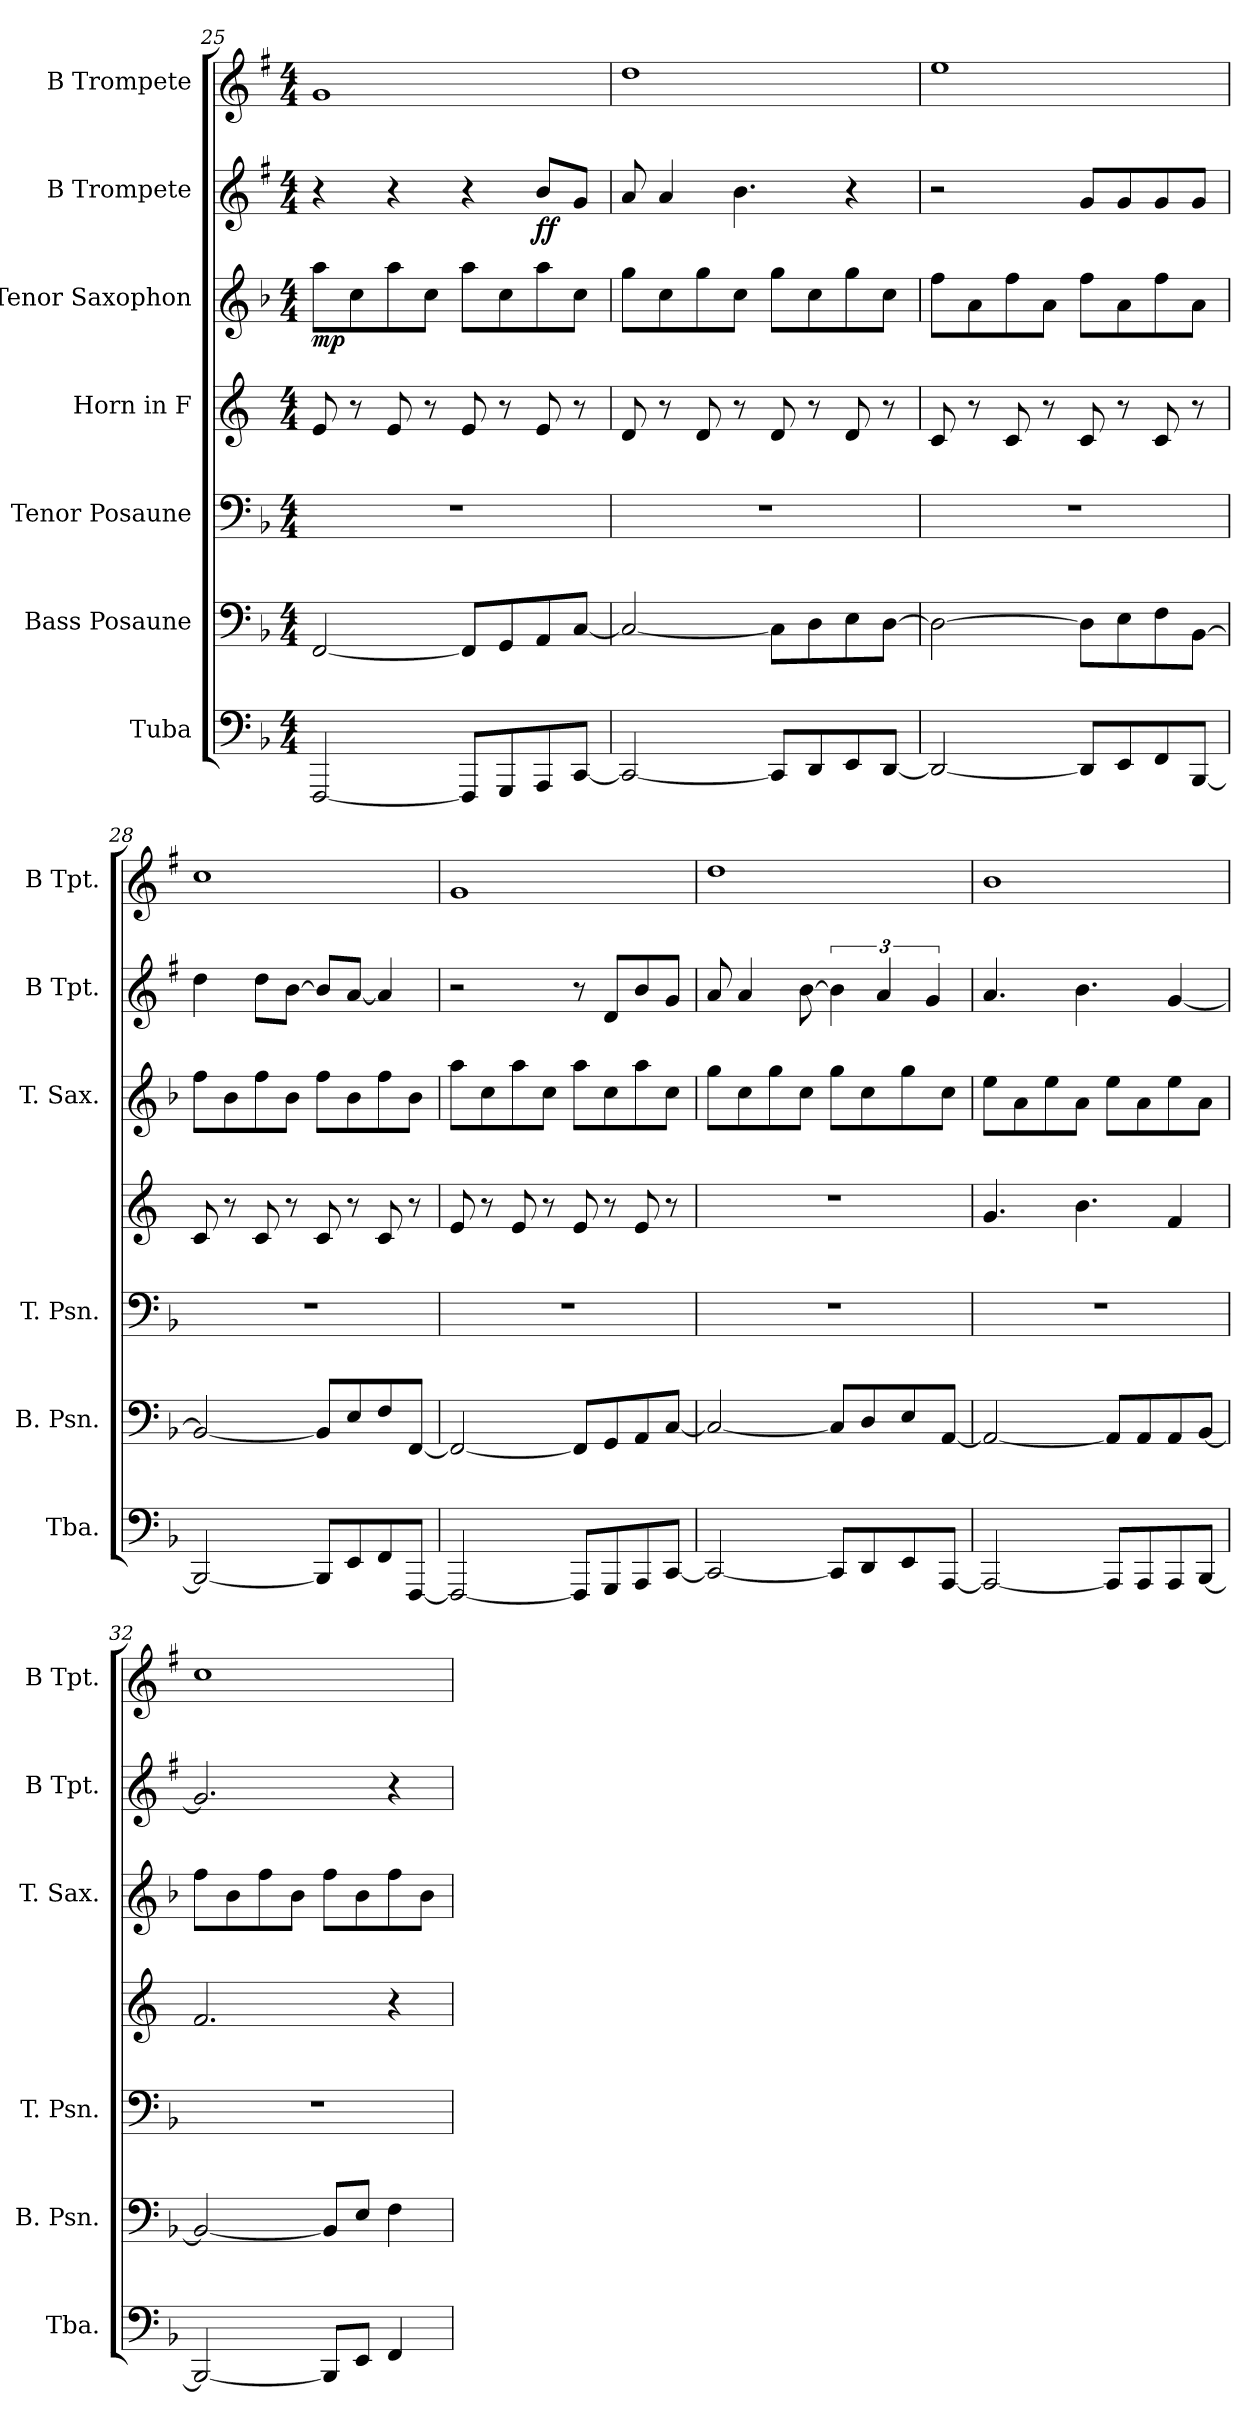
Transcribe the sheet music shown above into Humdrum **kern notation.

**kern	**kern	**kern	**kern	**kern	**dynam	**kern	**dynam	**kern
*part7	*part6	*part5	*part4	*part3	*part3	*part2	*part2	*part1
*staff7	*staff6	*staff5	*staff4	*staff3	*staff3	*staff2	*staff2	*staff1
*I"Tuba	*I"Bass Posaune	*I"Tenor Posaune	*I"Horn in F	*I"Tenor Saxophon	*	*I"B Trompete	*	*I"B Trompete
*I'Tba.	*I'B. Psn.	*I'T. Psn.	*	*I'T. Sax.	*	*I'B Tpt.	*	*I'B Tpt.
*clefF4	*clefF4	*clefF4	*clefG2	*clefG2	*	*clefG2	*	*clefG2
*	*	*	*ITrd4c7	*ITrd8c14	*	*ITrd1c2	*	*ITrd1c2
*k[b-]	*k[b-]	*k[b-]	*k[b-]	*k[b-]	*	*k[b-]	*	*k[b-]
*M4/4	*M4/4	*M4/4	*M4/4	*M4/4	*	*M4/4	*	*M4/4
=25	=25	=25	=25	=25	=25	=25	=25	=25
!	!	!	!	!	!LO:DY:b	!	!	!
[2FFF/	[2FF/	1r	8A/	8a\L	mp	4r	.	1f
.	.	.	8r	8c\	.	.	.	.
.	.	.	8A/	8a\	.	4r	.	.
.	.	.	8r	8c\J	.	.	.	.
8FFF/L]	8FF/L]	.	8A/	8a\L	.	4r	.	.
8GGG/	8GG/	.	8r	8c\	.	.	.	.
!	!	!	!	!	!	!	!LO:DY:b	!
8AAA/	8AA/	.	8A/	8a\	.	8a/L	ff	.
[8CC/J	[8C/J	.	8r	8c\J	.	8f/J	.	.
=26	=26	=26	=26	=26	=26	=26	=26	=26
2CC/_	2C/_	1r	8G/	8g\L	.	8g/	.	1cc
.	.	.	8r	8c\	.	4g/	.	.
.	.	.	8G/	8g\	.	.	.	.
.	.	.	8r	8c\J	.	4.a\	.	.
8CC/L]	8C\L]	.	8G/	8g\L	.	.	.	.
8DD/	8D\	.	8r	8c\	.	.	.	.
8EE/	8E\	.	8G/	8g\	.	4r	.	.
[8DD/J	[8D\J	.	8r	8c\J	.	.	.	.
!!LO:PB:g=z
=27	=27	=27	=27	=27	=27	=27	=27	=27
2DD/_	2D\_	1r	8F/	8f\L	.	2r	.	1dd
.	.	.	8r	8A\	.	.	.	.
.	.	.	8F/	8f\	.	.	.	.
.	.	.	8r	8A\J	.	.	.	.
8DD/L]	8D\L]	.	8F/	8f\L	.	8f/L	.	.
8EE/	8E\	.	8r	8A\	.	8f/	.	.
8FF/	8F\	.	8F/	8f\	.	8f/	.	.
[8BBB-/J	[8BB-\J	.	8r	8A\J	.	8f/J	.	.
=28	=28	=28	=28	=28	=28	=28	=28	=28
2BBB-/_	2BB-/_	1r	8F/	8f\L	.	4cc\	.	1b-
.	.	.	8r	8B-\	.	.	.	.
.	.	.	8F/	8f\	.	8cc\L	.	.
.	.	.	8r	8B-\J	.	[8a\J	.	.
8BBB-/L]	8BB-/L]	.	8F/	8f\L	.	8a/L]	.	.
8EE/	8E/	.	8r	8B-\	.	[8g/J	.	.
8FF/	8F/	.	8F/	8f\	.	4g/]	.	.
[8FFF/J	[8FF/J	.	8r	8B-\J	.	.	.	.
=29	=29	=29	=29	=29	=29	=29	=29	=29
2FFF/_	2FF/_	1r	8A/	8a\L	.	2r	.	1f
.	.	.	8r	8c\	.	.	.	.
.	.	.	8A/	8a\	.	.	.	.
.	.	.	8r	8c\J	.	.	.	.
8FFF/L]	8FF/L]	.	8A/	8a\L	.	8r	.	.
8GGG/	8GG/	.	8r	8c\	.	8c/L	.	.
8AAA/	8AA/	.	8A/	8a\	.	8a/	.	.
[8CC/J	[8C/J	.	8r	8c\J	.	8f/J	.	.
=30	=30	=30	=30	=30	=30	=30	=30	=30
2CC/_	2C/_	1r	1r	8g\L	.	8g/	.	1cc
.	.	.	.	8c\	.	4g/	.	.
.	.	.	.	8g\	.	.	.	.
.	.	.	.	8c\J	.	[8a\	.	.
8CC/L]	8C/L]	.	.	8g\L	.	6a\]	.	.
8DD/	8D/	.	.	8c\	.	.	.	.
.	.	.	.	.	.	6g/	.	.
8EE/	8E/	.	.	8g\	.	.	.	.
.	.	.	.	.	.	6f/	.	.
[8AAA/J	[8AA/J	.	.	8c\J	.	.	.	.
!!LO:PB:g=z
=31	=31	=31	=31	=31	=31	=31	=31	=31
2AAA/_	2AA/_	1r	4.c/	8e\L	.	4.g/	.	1a
.	.	.	.	8A\	.	.	.	.
.	.	.	.	8e\	.	.	.	.
.	.	.	4.e\	8A\J	.	4.a\	.	.
8AAA/L]	8AA/L]	.	.	8e\L	.	.	.	.
8AAA/	8AA/	.	.	8A\	.	.	.	.
8AAA/	8AA/	.	4B-/	8e\	.	[4f/	.	.
[8BBB-/J	[8BB-/J	.	.	8A\J	.	.	.	.
=32	=32	=32	=32	=32	=32	=32	=32	=32
2BBB-/_	2BB-/_	1r	2.B-/	8f\L	.	2.f/]	.	1b-
.	.	.	.	8B-\	.	.	.	.
.	.	.	.	8f\	.	.	.	.
.	.	.	.	8B-\J	.	.	.	.
8BBB-/L]	8BB-/L]	.	.	8f\L	.	.	.	.
8EE/J	8E/J	.	.	8B-\	.	.	.	.
4FF/	4F\	.	4r	8f\	.	4r	.	.
.	.	.	.	8B-\J	.	.	.	.
=	=	=	=	=	=	=	=	=
*-	*-	*-	*-	*-	*-	*-	*-	*-
